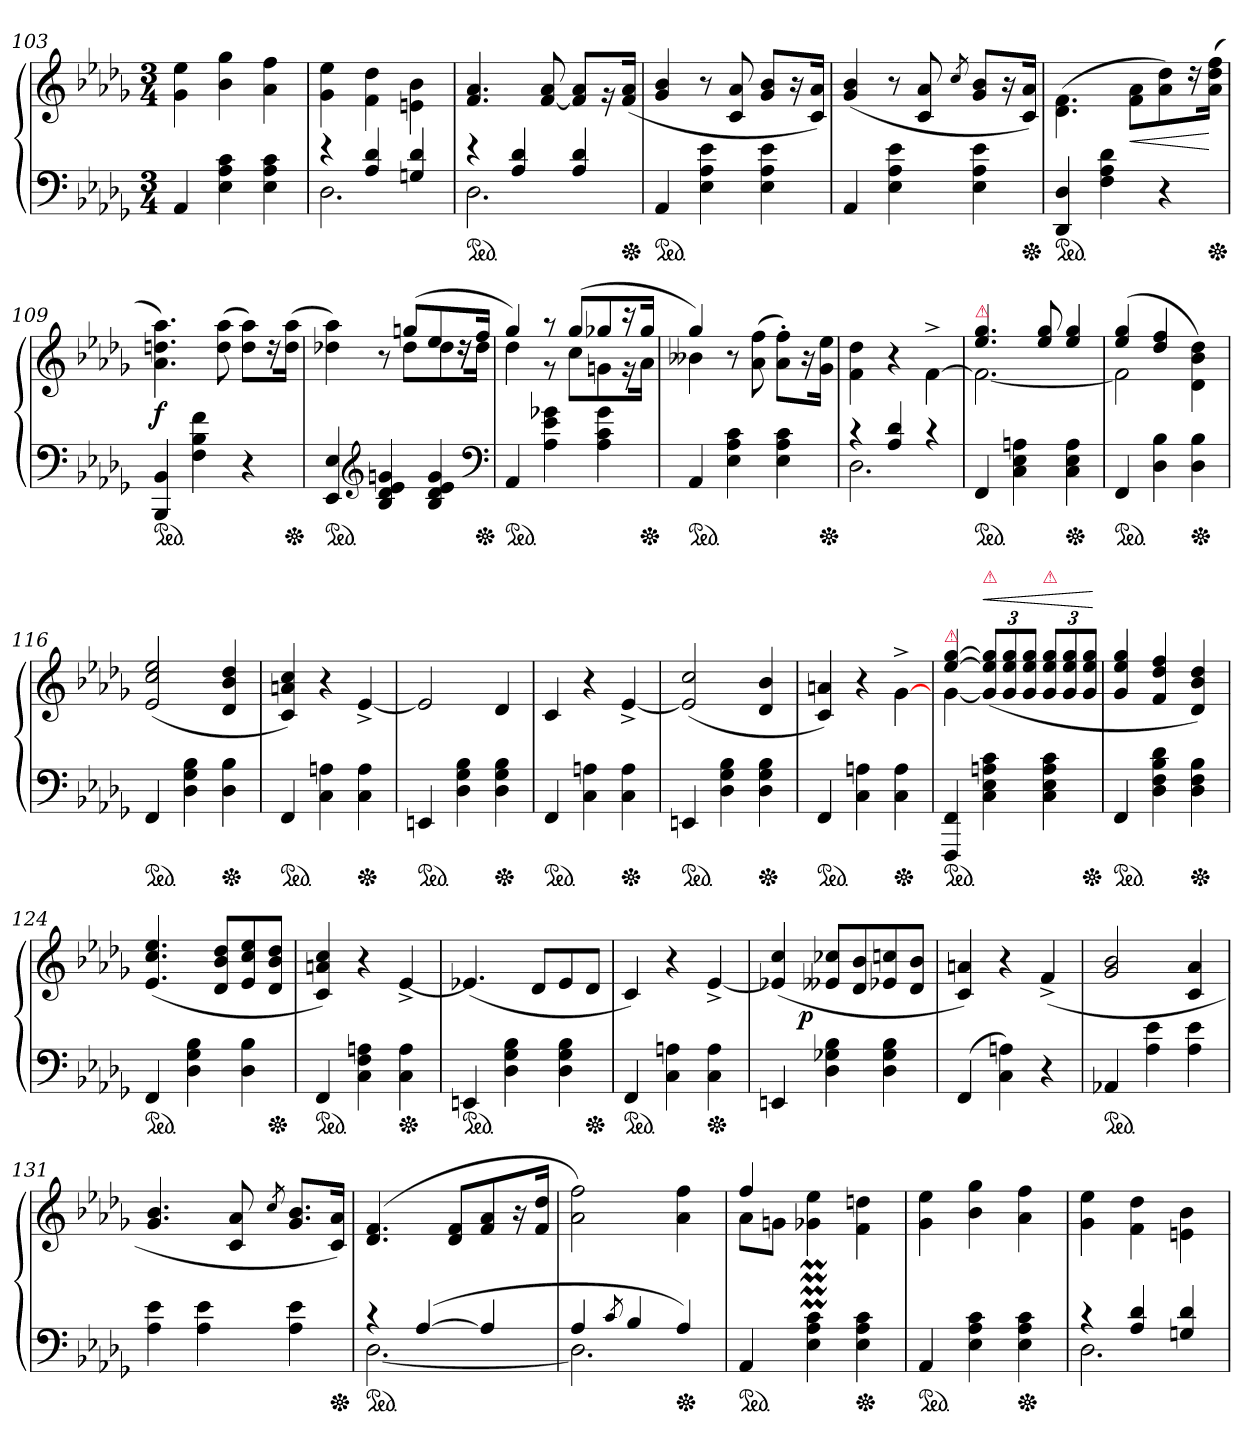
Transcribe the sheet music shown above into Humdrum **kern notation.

**kern	**kern	**dynam
*part1	*part1	*part1
*staff2	*staff1	*staff1/2
*clefF4	*clefG2	*
*k[b-e-a-d-g-]	*k[b-e-a-d-g-]	*
*M3/4	*M3/4	*
=103	=103	=103
4AA-	4g- 4ee-	.
4E- 4A- 4c	4b- 4gg-	.
4E- 4A- 4c	4a- 4ff	.
=104	=104	=104
*^	*	*
4re	2.D-	4g- 4ee-	.
4A- 4d-	.	4f\ 4dd-\	.
4Gn 4d-	.	4en\ 4b-\	.
=105	=105	=105	=105
*ped	*	*	*
4re	2.D-	4.f 4.a-	.
4A- 4d-	.	.	.
.	.	[8f 8a-	.
4A- 4d-	.	8f] 8a-L	.
.	.	16rg	.
*Xped	*	*	*
.	.	(<16f 16a-Jk	.
*v	*v	*	*
=106	=106	=106
*ped	*	*
4AA-	4g- 4b-	.
4E- 4A- 4e-	8r	.
.	8c 8a-	.
4E- 4A- 4e-	8g- 8b-L	.
.	16r	.
.	16c 16a-Jk)	.
=107	=107	=107
4AA-	(<4g- 4b-	.
4E- 4A- 4e-	8r	.
.	8c 8a-	.
.	8qcc/	.
4E- 4A- 4e-	8g- 8b-L	.
.	16r	.
*Xped	*	*
.	16c 16a-Jk)	.
=108	=108	=108
*ped	*	*
4DD- 4D-	(>4.d-\ 4.f\	.
4F 4A- 4d-	.	.
.	8f 8a-L	<
4r	8a- 8dd-)	.
.	16rdd	.
*Xped	*	*
.	(>16a- 16dd- 16ffJk	[
=109	=109	=109
*ped	*	*
4BBB- 4BB-	4.a- 4.ddn 4.aa-)	f
4F 4B- 4f	.	.
.	(>8dd 8aa-	.
4r	8dd 8aa-L)	.
.	16rdd	.
*Xped	*	*
.	(>16dd 16aa-Jk	.
=110	=110	=110
*	*^	*
*ped	*	*	*
4EE- 4E-	4.ryy	4dd-X 4aa-)	.
*clefG2	*	*	*
4B- 4d- 4e- 4gn	.	8r	.
.	(>8ggnL	8dd-L	.
4B- 4d- 4e- 4g	8ee-	8dd-	.
.	16rdd	16rdd	.
*Xped	*	*	*
.	16ffJk	16dd-Jk	.
*clefF4	*	*	*
=111	=111	=111	=111
*ped	*	*	*
4AA-	4gg-)	4dd-	.
4A- 4e- 4g-X	8r	8r	.
.	(>8gg-L	8ccL	.
4A- 4c 4g-	8gg-X	8gn	.
.	16r	16r	.
*Xped	*	*	*
.	16gg-Jk	16a-Jk	.
=112	=112	=112	=112
*ped	*	*	*
4AA-	4gg-)	4b--X	.
4E- 4A- 4c	2ryy	8r	.
.	.	(>8a- 8ff	.
4E- 4A- 4c	.	8a-'> 8ff'>L)	.
.	.	16r	.
*Xped	*	*	*
.	.	16g- 16ee-Jk	.
*	*v	*v	*
=113	=113	=113
*^	*	*
4r	2.D-	4f\ 4dd-\	.
4A- 4d-	.	4r	.
4r	.	[<4f^>\	.
*v	*v	*	*
=114	=114	=114
*	*^	*
!	!LO:TX:a:color=crimson:t=⚠	!	!
*ped	*	*	*
4FF	4.ee- 4.gg-	2.f_	.
4C 4E- 4An	.	.	.
.	8ee- 8gg-	.	.
*Xped	*	*	*
4C 4E- 4A	4ee- 4gg-	.	.
=115	=115	=115	=115
*ped	*	*	*
4FF	(>4ee- 4gg-	2f]	.
4D- 4B-	4dd- 4ff	.	.
*Xped	*	*	*
4D- 4B-	4ryy	4d-\ 4b-\ 4dd-\)	.
*	*v	*v	*
=116	=116	=116
*ped	*	*
4FF	(<2e- 2cc 2ee-	.
4D- 4G- 4B-	.	.
*Xped	*	*
4D- 4B-	4d- 4b- 4dd-	.
=117	=117	=117
*ped	*	*
4FF	4c 4an 4cc)	.
4C 4An	4r	.
*Xped	*	*
4C 4A	[4e-^<	.
=118	=118	=118
*ped	*	*
4EEn	2e-]	.
4D- 4G- 4B-	.	.
*Xped	*	*
4D- 4G- 4B-	4d-	.
=119	=119	=119
*ped	*	*
4FF	4c	.
4C 4An	4r	.
*Xped	*	*
4C 4A	[4e-^<	.
=120	=120	=120
*ped	*	*
4EEn	(<2e-] 2cc	.
4D- 4G- 4B-	.	.
*Xped	*	*
4D- 4G- 4B-	4d- 4b-	.
=121	=121	=121
*ped	*	*
4FF	4c 4an)	.
4C 4An	4r	.
*Xped	*	*
4C 4A	[<4g-^>\	.
=122	=122	=122
*	*^	*
!	!LO:TX:a:color=crimson:t=⚠	!	!
*ped	*	*	*
4FFF 4FF	[4ee- [4gg-	[<4g-	.
!	!LO:TX:a:color=crimson:t=⚠	!	!
!	!	!	!LO:HP:a
4C 4E- 4An 4c	(<12g-]/ 12ee-]/ 12gg-]/L	2ryy	<
.	12g- 12ee- 12gg-	.	.
.	12g- 12ee- 12gg-J	.	.
!	!LO:TX:a:color=crimson:t=⚠	!	!
4C 4E- 4A 4c	12g-/ 12ee-/ 12gg-/L	.	.
.	12g- 12ee- 12gg-	.	.
*Xped	*	*	*
.	12g- 12ee- 12gg-J	.	.
*	*v	*v	*
.	.	[
=123	=123	=123
*ped	*	*
4FF	4g-/ 4ee-/ 4gg-/	.
4D- 4F 4B- 4d-	4f/ 4dd-/ 4ff/	.
*Xped	*	*
4D- 4F 4B-	4d- 4b- 4dd-)	.
=124	=124	=124
*ped	*	*
4FF	(<4.e- 4.cc 4.ee-	.
4D- 4G- 4B-	.	.
.	8d- 8b- 8dd-L	.
4D- 4B-	8e- 8cc 8ee-	.
*Xped	*	*
.	8d- 8b- 8dd-J	.
=125	=125	=125
*ped	*	*
4FF	4c 4an 4cc)	.
4C 4F 4An	4r	.
*Xped	*	*
4C 4A	[4e-^<	.
=126	=126	=126
*ped	*	*
4EEn	(<4.e-X]	.
4D- 4G- 4B-	.	.
.	8d-L	.
4D- 4G- 4B-	8e-	.
*Xped	*	*
.	8d-J	.
=127	=127	=127
*ped	*	*
4FF	4c)	.
4C 4An	4r	.
*Xped	*	*
4C 4A	[4e-^<	.
=128	=128	=128
*	*^	*
4EEn	(<4e-X] 4cc	8ryy	.
.	.	2ryy	p
4D- 4G-X 4B-	8e--X 8cc-XL	.	.
.	8d- 8b-	.	.
4D- 4G- 4B-	8e-X 8ccn	.	.
.	8d- 8b-J	8ryy	.
*	*v	*v	*
=129	=129	=129
(>4FF	4c 4an)	.
4C 4An)	4r	.
4r	(<4f^<	.
=130	=130	=130
*ped	*	*
4AA-X	2g- 2b-	.
4A- 4e-	.	.
4A- 4e-	4c 4a-	.
=131	=131	=131
4A- 4e-	4.g- 4.b-	.
4A- 4e-	.	.
.	8c 8a-	.
.	8qcc/	.
4A- 4e-	8.g- 8.b-L	.
*Xped	*	*
.	16c 16a-Jk)	.
=132	=132	=132
*^	*	*
*ped	*	*	*
4r	[2.D-	(<4.d- 4.f	.
(>[4A-	.	.	.
.	.	8d- 8fL	.
4A-]	.	8f 8a-	.
.	.	16r	.
.	.	16f 16dd-Jk	.
=133	=133	=133	=133
4A-	2.D-]	2a- 2ff)	.
8qc/	.	.	.
4B-	.	.	.
*Xped	*	*	*
4A-)	.	4a- 4ff	.
*v	*v	*	*
=134	=134	=134
*	*^	*
*ped	*	*	*
4AA-	4ff	8a-L	.
.	.	8gnJ	.
4E- 4A- 4c	2ryy	4g-XM 4ee-M	.
*Xped	*	*	*
4E- 4A- 4c	.	4f\ 4ddn\	.
*	*v	*v	*
=135	=135	=135
*ped	*	*
4AA-	4g- 4ee-	.
4E- 4A- 4c	4b- 4gg-	.
*Xped	*	*
4E- 4A- 4c	4a- 4ff	.
=136	=136	=136
*^	*	*
4r	2.D-	4g- 4ee-	.
4A- 4d-	.	4f\ 4dd-\	.
4Gn 4d-	.	4en\ 4b-\	.
*v	*v	*	*
=	=	=
*-	*-	*-
